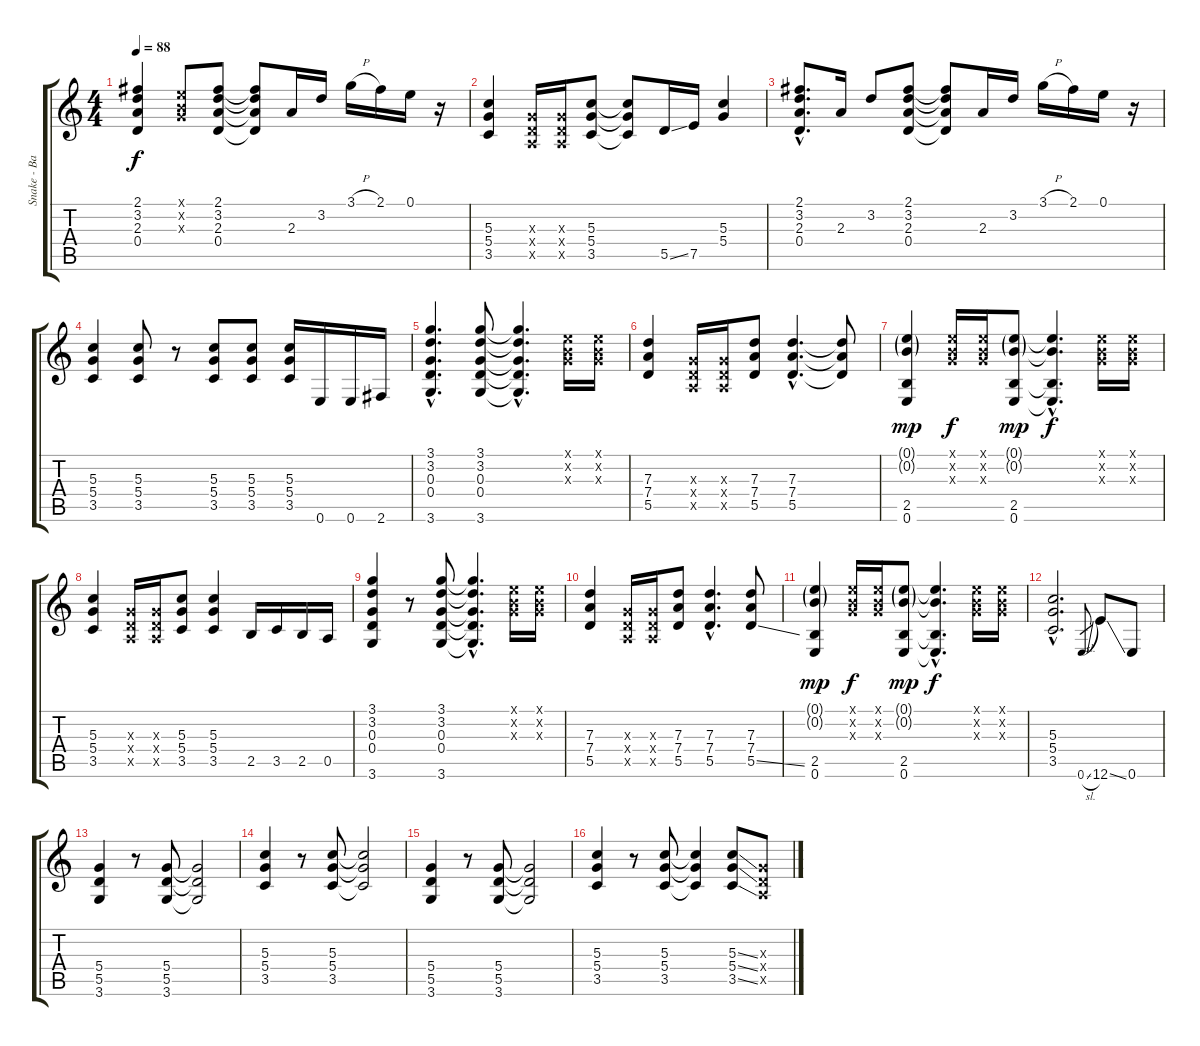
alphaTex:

\track ("Snake - Back Guitar" "Snake - Ba") {instrument distortionguitar}
\staff {score tabs}
\tuning (E4 B3 G3 D3 A2 E2) {hide}
\ts (4 4)
\tempo 88
\clef g2
\ks c
(2.1 3.2 2.3 0.4).4{dy f} (0.1{x} 0.2{x} 0.3{x}).8 (2.1 3.2 2.3 0.4).8 (2.1{t} 3.2{t} 2.3{t} 0.4{t}).8 2.3.16 3.2.16 3.1{h}.16 2.1.16 0.1.16 r.16 |
(5.3 5.4 3.5).4 (0.3{x} 0.4{x} 0.5{x}).16 (0.3{x} 0.4{x} 0.5{x}).16 (5.3 5.4 3.5).8 (5.3{t} 5.4{t} 3.5{t}).8 5.5{ss}.16 7.5.16 (5.3 5.4).4 |
(2.1{hac} 3.2{hac} 2.3{hac} 0.4{hac}).8{d} 2.3.16 3.2.8 (2.1 3.2 2.3 0.4).8 (2.1{t} 3.2{t} 2.3{t} 0.4{t}).8 2.3.16 3.2.16 3.1{h}.16 2.1.16 0.1.16 r.16 |
(5.3 5.4 3.5).4 (5.3 5.4 3.5).8 r.8 (5.3 5.4 3.5).8 (5.3 5.4 3.5).8 (5.3 5.4 3.5).16 0.6.16 0.6.16 2.6.16 |
(3.1{hac} 3.2{hac} 0.3{hac} 0.4{hac} 3.6{hac}).4{d} (3.1 3.2 0.3 0.4 3.6).8 (3.1{hac t} 3.2{hac t} 0.3{hac t} 0.4{hac t} 3.6{hac t}).4{d} (0.1{x} 0.2{x} 0.3{x}).16 (0.1{x} 0.2{x} 0.3{x}).16 |
(7.3 7.4 5.5).4 (0.3{x} 0.4{x} 0.5{x}).16 (0.3{x} 0.4{x} 0.5{x}).16 (7.3 7.4 5.5).8 (7.3{hac} 7.4{hac} 5.5{hac}).4{d} (7.3{t} 7.4{t} 5.5{t}).8 |
(0.1{g} 0.2{g} 2.5 0.6).4{dy mp} (0.1{x} 0.2{x} 0.3{x}).16{dy f} (0.1{x} 0.2{x} 0.3{x}).16 (0.1{g} 0.2{g} 2.5 0.6).8{dy mp} (0.1{hac t} 0.2{hac t} 2.5{hac t} 0.6{hac t}).4{d dy f} (0.1{x} 0.2{x} 0.3{x}).16 (0.1{x} 0.2{x} 0.3{x}).16 |
(5.3 5.4 3.5).4 (0.3{x} 0.4{x} 0.5{x}).16 (0.3{x} 0.4{x} 0.5{x}).16 (5.3 5.4 3.5).8 (5.3 5.4 3.5).4 2.5.16 3.5.16 2.5.16 0.5.16 |
(3.1 3.2 0.3 0.4 3.6).4 r.8 (3.1 3.2 0.3 0.4 3.6).8 (3.1{hac t} 3.2{hac t} 0.3{hac t} 0.4{hac t} 3.6{hac t}).4{d} (0.1{x} 0.2{x} 0.3{x}).16 (0.1{x} 0.2{x} 0.3{x}).16 |
(7.3 7.4 5.5).4 (0.3{x} 0.4{x} 0.5{x}).16 (0.3{x} 0.4{x} 0.5{x}).16 (7.3 7.4 5.5).8 (7.3{hac} 7.4{hac} 5.5{hac}).4{d} (7.3 7.4 5.5{ss}).8 |
(0.1{g} 0.2{g} 2.5 0.6).4{dy mp} (0.1{x} 0.2{x} 0.3{x}).16{dy f} (0.1{x} 0.2{x} 0.3{x}).16 (0.1{g} 0.2{g} 2.5 0.6).8{dy mp} (0.1{hac t} 0.2{hac t} 2.5{hac t} 0.6{hac t}).4{d dy f} (0.1{x} 0.2{x} 0.3{x}).16 (0.1{x} 0.2{x} 0.3{x}).16 |
(5.3{hac} 5.4{hac} 3.5{hac}).2{d} 0.6{sl}.8{gr} 12.6{ss}.8 0.6.8 |
(5.4 5.5 3.6).4 r.8 (5.4 5.5 3.6).8 (5.4{t} 5.5{t} 3.6{t}).2 |
(5.3 5.4 3.5).4 r.8 (5.3 5.4 3.5).8 (5.3{t} 5.4{t} 3.5{t}).2 |
(5.4 5.5 3.6).4 r.8 (5.4 5.5 3.6).8 (5.4{t} 5.5{t} 3.6{t}).2 |
(5.3 5.4 3.5).4 r.8 (5.3 5.4 3.5).8 (5.3{t} 5.4{t} 3.5{t}).4 (5.3{ss} 5.4{ss} 3.5{ss}).8 (0.3{x} 0.4{x} 0.5{x}).8
